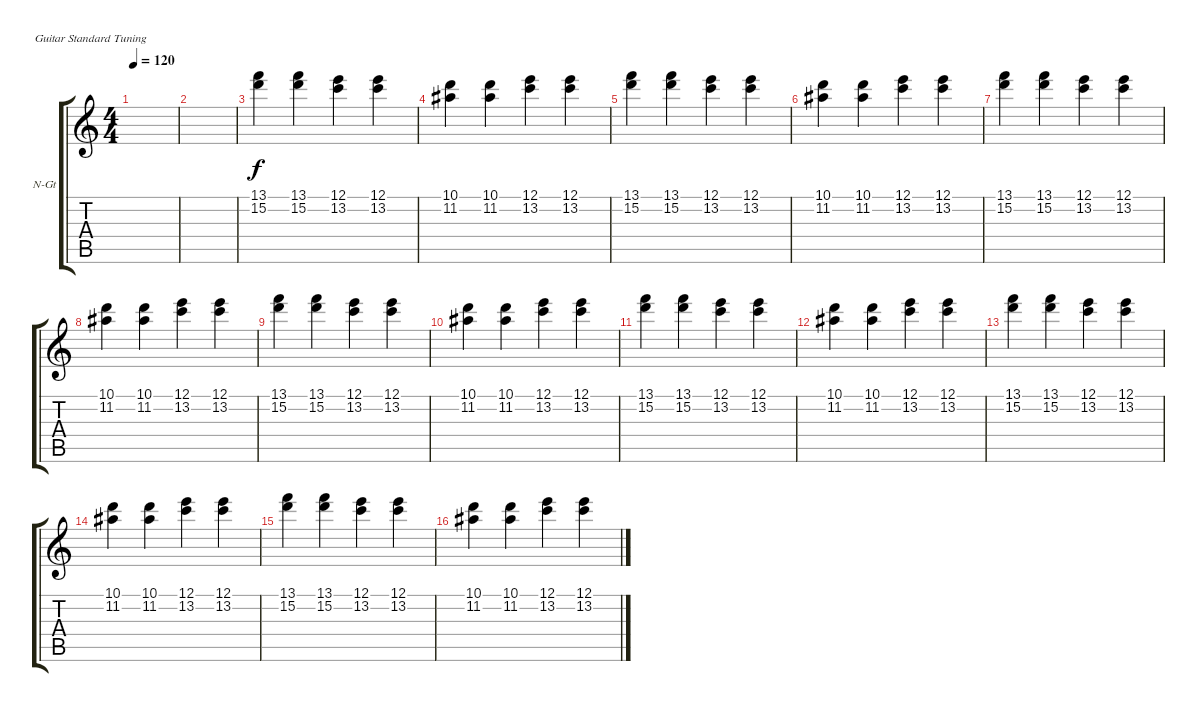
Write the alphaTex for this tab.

\defaultSystemsLayout 4
\bracketExtendMode groupsimilarinstruments
\firstSystemTrackNameOrientation horizontal
\otherSystemsTrackNameOrientation horizontal
\track ("Фиолетовый 1" "N-Gt") {solo instrument acousticguitarnylon}
\staff {score tabs}
\tuning (E4 B3 G3 D3 A2 E2)
\ts (4 4)
\tempo 120
\clef g2
\ks c
|
|
(13.1 15.2).4 (13.1 15.2).4 (12.1 13.2).4 (12.1 13.2).4 |
(10.1 11.2).4 (10.1 11.2).4 (12.1 13.2).4 (12.1 13.2).4 |
(13.1 15.2).4 (13.1 15.2).4 (12.1 13.2).4 (12.1 13.2).4 |
(10.1 11.2).4 (10.1 11.2).4 (12.1 13.2).4 (12.1 13.2).4 |
(13.1 15.2).4 (13.1 15.2).4 (12.1 13.2).4 (12.1 13.2).4 |
(10.1 11.2).4 (10.1 11.2).4 (12.1 13.2).4 (12.1 13.2).4 |
(13.1 15.2).4 (13.1 15.2).4 (12.1 13.2).4 (12.1 13.2).4 |
(10.1 11.2).4 (10.1 11.2).4 (12.1 13.2).4 (12.1 13.2).4 |
(13.1 15.2).4 (13.1 15.2).4 (12.1 13.2).4 (12.1 13.2).4 |
(10.1 11.2).4 (10.1 11.2).4 (12.1 13.2).4 (12.1 13.2).4 |
(13.1 15.2).4 (13.1 15.2).4 (12.1 13.2).4 (12.1 13.2).4 |
(10.1 11.2).4 (10.1 11.2).4 (12.1 13.2).4 (12.1 13.2).4 |
(13.1 15.2).4 (13.1 15.2).4 (12.1 13.2).4 (12.1 13.2).4 |
(10.1 11.2).4 (10.1 11.2).4 (12.1 13.2).4 (12.1 13.2).4
